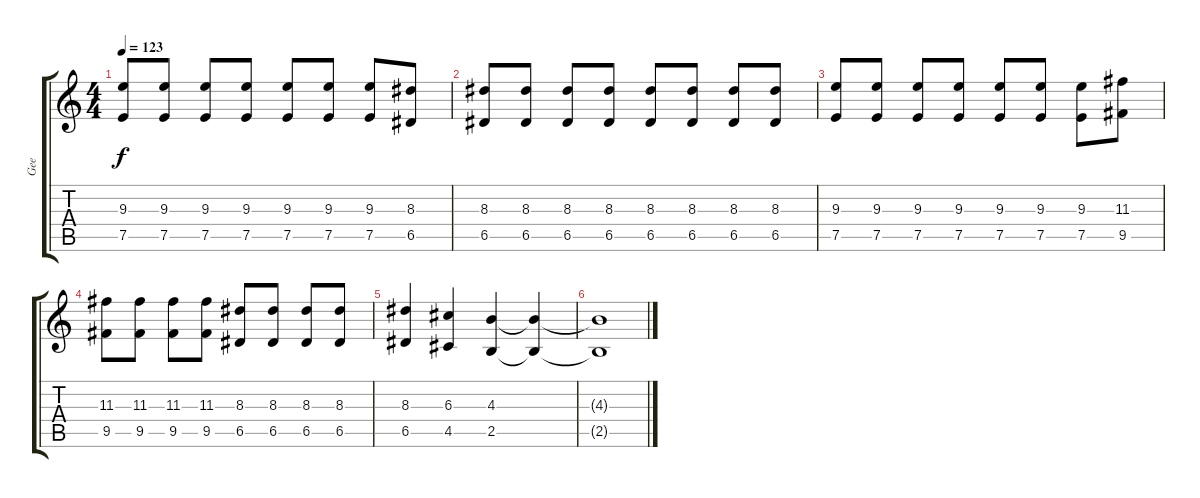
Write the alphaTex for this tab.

\track ("Gee" "Gee") {instrument distortionguitar}
\staff {score tabs}
\tuning (E4 B3 G3 D3 A2 E2) {hide}
\ts (4 4)
\tempo 123
\clef g2
\ks c
(9.3 7.5).8{dy f} (9.3 7.5).8 (9.3 7.5).8 (9.3 7.5).8 (9.3 7.5).8 (9.3 7.5).8 (9.3 7.5).8 (8.3 6.5).8 |
(8.3 6.5).8 (8.3 6.5).8 (8.3 6.5).8 (8.3 6.5).8 (8.3 6.5).8 (8.3 6.5).8 (8.3 6.5).8 (8.3 6.5).8 |
(9.3 7.5).8 (9.3 7.5).8 (9.3 7.5).8 (9.3 7.5).8 (9.3 7.5).8 (9.3 7.5).8 (9.3 7.5).8 (11.3 9.5).8 |
(11.3 9.5).8 (11.3 9.5).8 (11.3 9.5).8 (11.3 9.5).8 (8.3 6.5).8 (8.3 6.5).8 (8.3 6.5).8 (8.3 6.5).8 |
(8.3 6.5).4 (6.3 4.5).4 (4.3 2.5).4 (4.3{t} 2.5{t}).4 |
(4.3{t} 2.5{t}).1
